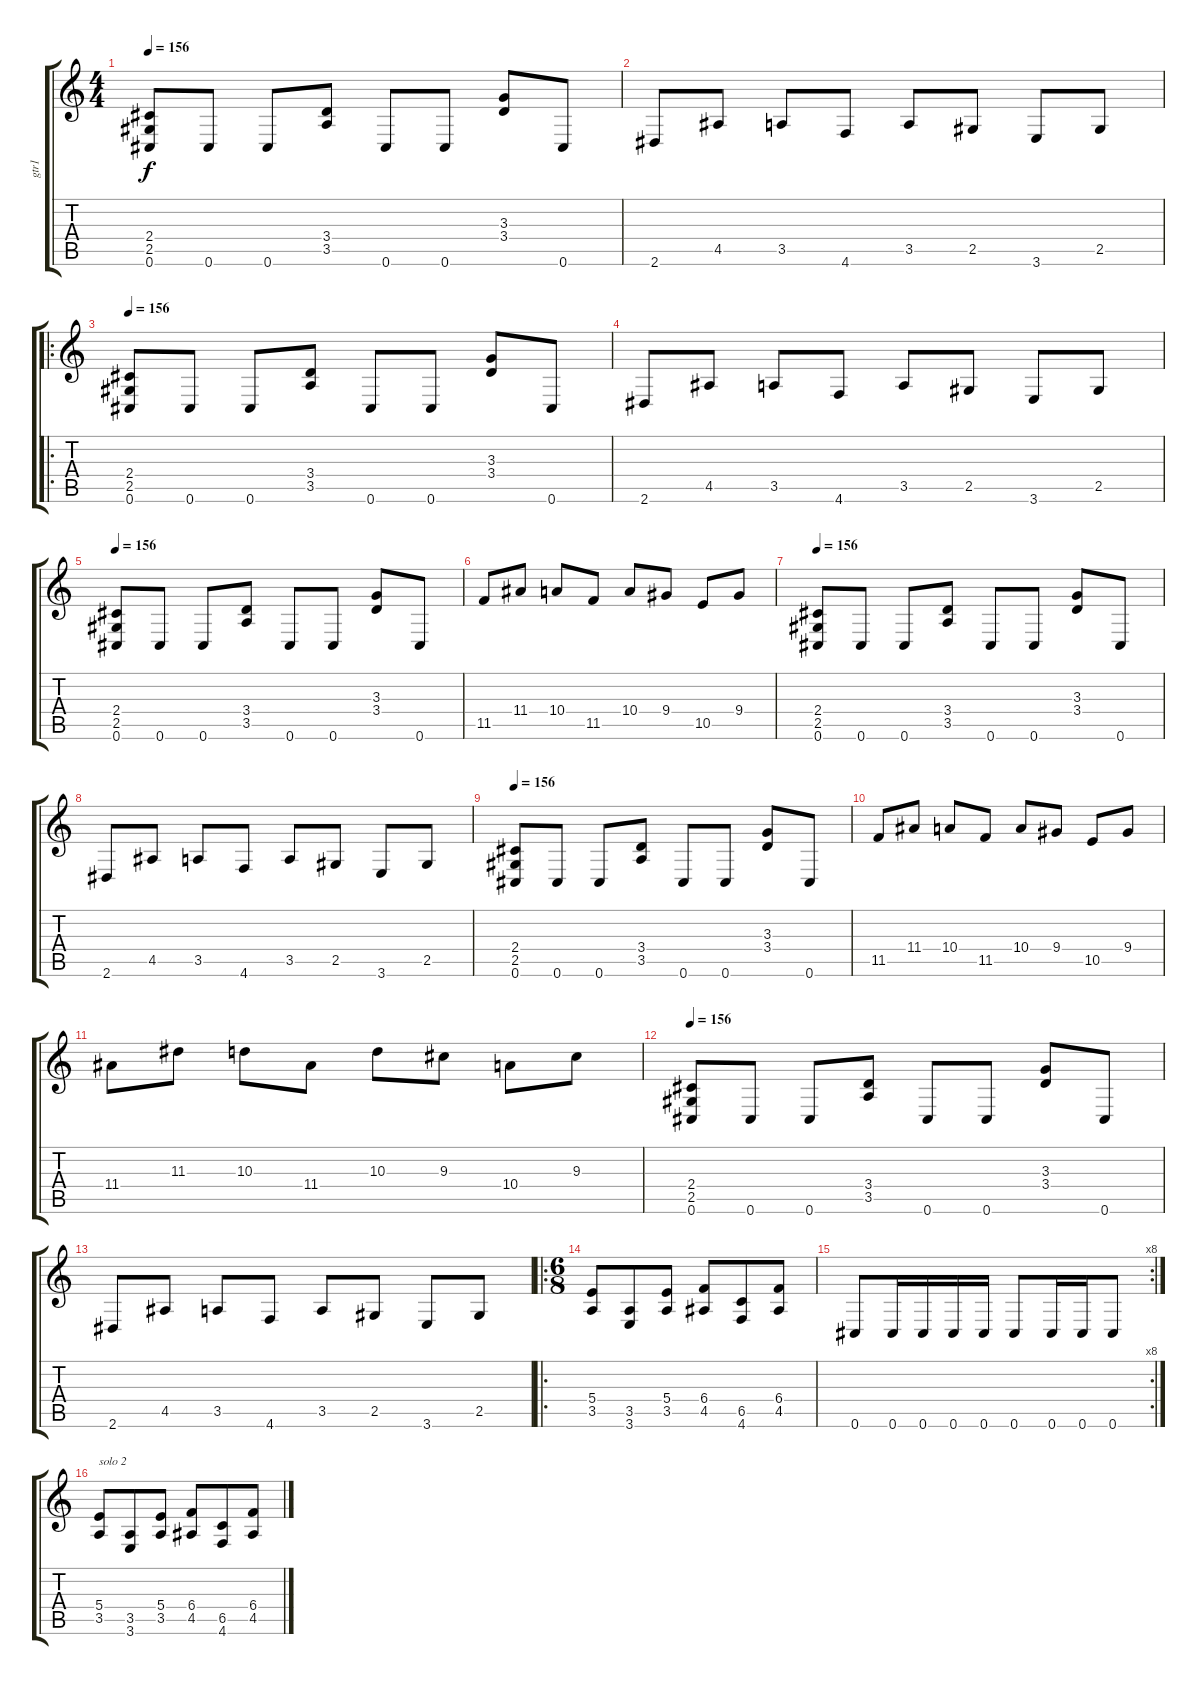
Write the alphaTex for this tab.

\track ("gtr1" "gtr1") {instrument distortionguitar}
\staff {score tabs}
\tuning (Db4 Ab3 E3 B2 Gb2 Db2) {hide}
\ts (4 4)
\tempo 156
\clef g2
\ks c
(2.4 2.5 0.6).8{dy f} 0.6.8 0.6.8 (3.4 3.5).8 0.6.8 0.6.8 (3.3 3.4).8 0.6.8 |
2.6.8 4.5.8 3.5.8 4.6.8 3.5.8 2.5.8 3.6.8 2.5.8 |
\ro
\tempo 156
(2.4 2.5 0.6).8 0.6.8 0.6.8 (3.4 3.5).8 0.6.8 0.6.8 (3.3 3.4).8 0.6.8 |
2.6.8 4.5.8 3.5.8 4.6.8 3.5.8 2.5.8 3.6.8 2.5.8 |
\tempo 156
(2.4 2.5 0.6).8 0.6.8 0.6.8 (3.4 3.5).8 0.6.8 0.6.8 (3.3 3.4).8 0.6.8 |
11.5.8 11.4.8 10.4.8 11.5.8 10.4.8 9.4.8 10.5.8 9.4.8 |
\tempo 156
(2.4 2.5 0.6).8 0.6.8 0.6.8 (3.4 3.5).8 0.6.8 0.6.8 (3.3 3.4).8 0.6.8 |
2.6.8 4.5.8 3.5.8 4.6.8 3.5.8 2.5.8 3.6.8 2.5.8 |
\tempo 156
(2.4 2.5 0.6).8 0.6.8 0.6.8 (3.4 3.5).8 0.6.8 0.6.8 (3.3 3.4).8 0.6.8 |
11.5.8 11.4.8 10.4.8 11.5.8 10.4.8 9.4.8 10.5.8 9.4.8 |
11.4.8 11.3.8 10.3.8 11.4.8 10.3.8 9.3.8 10.4.8 9.3.8 |
\tempo 156
(2.4 2.5 0.6).8 0.6.8 0.6.8 (3.4 3.5).8 0.6.8 0.6.8 (3.3 3.4).8 0.6.8 |
2.6.8 4.5.8 3.5.8 4.6.8 3.5.8 2.5.8 3.6.8 2.5.8 |
\ro
\ts (6 8)
(5.4 3.5).8 (3.5 3.6).8 (5.4 3.5).8 (6.4 4.5).8 (6.5 4.6).8 (6.4 4.5).8 |
\rc 8
0.6.8 0.6.16 0.6.16 0.6.16 0.6.16 0.6.8 0.6.16 0.6.16 0.6.8 |
(5.4 3.5).8{txt "solo 2"} (3.5 3.6).8 (5.4 3.5).8 (6.4 4.5).8 (6.5 4.6).8 (6.4 4.5).8
